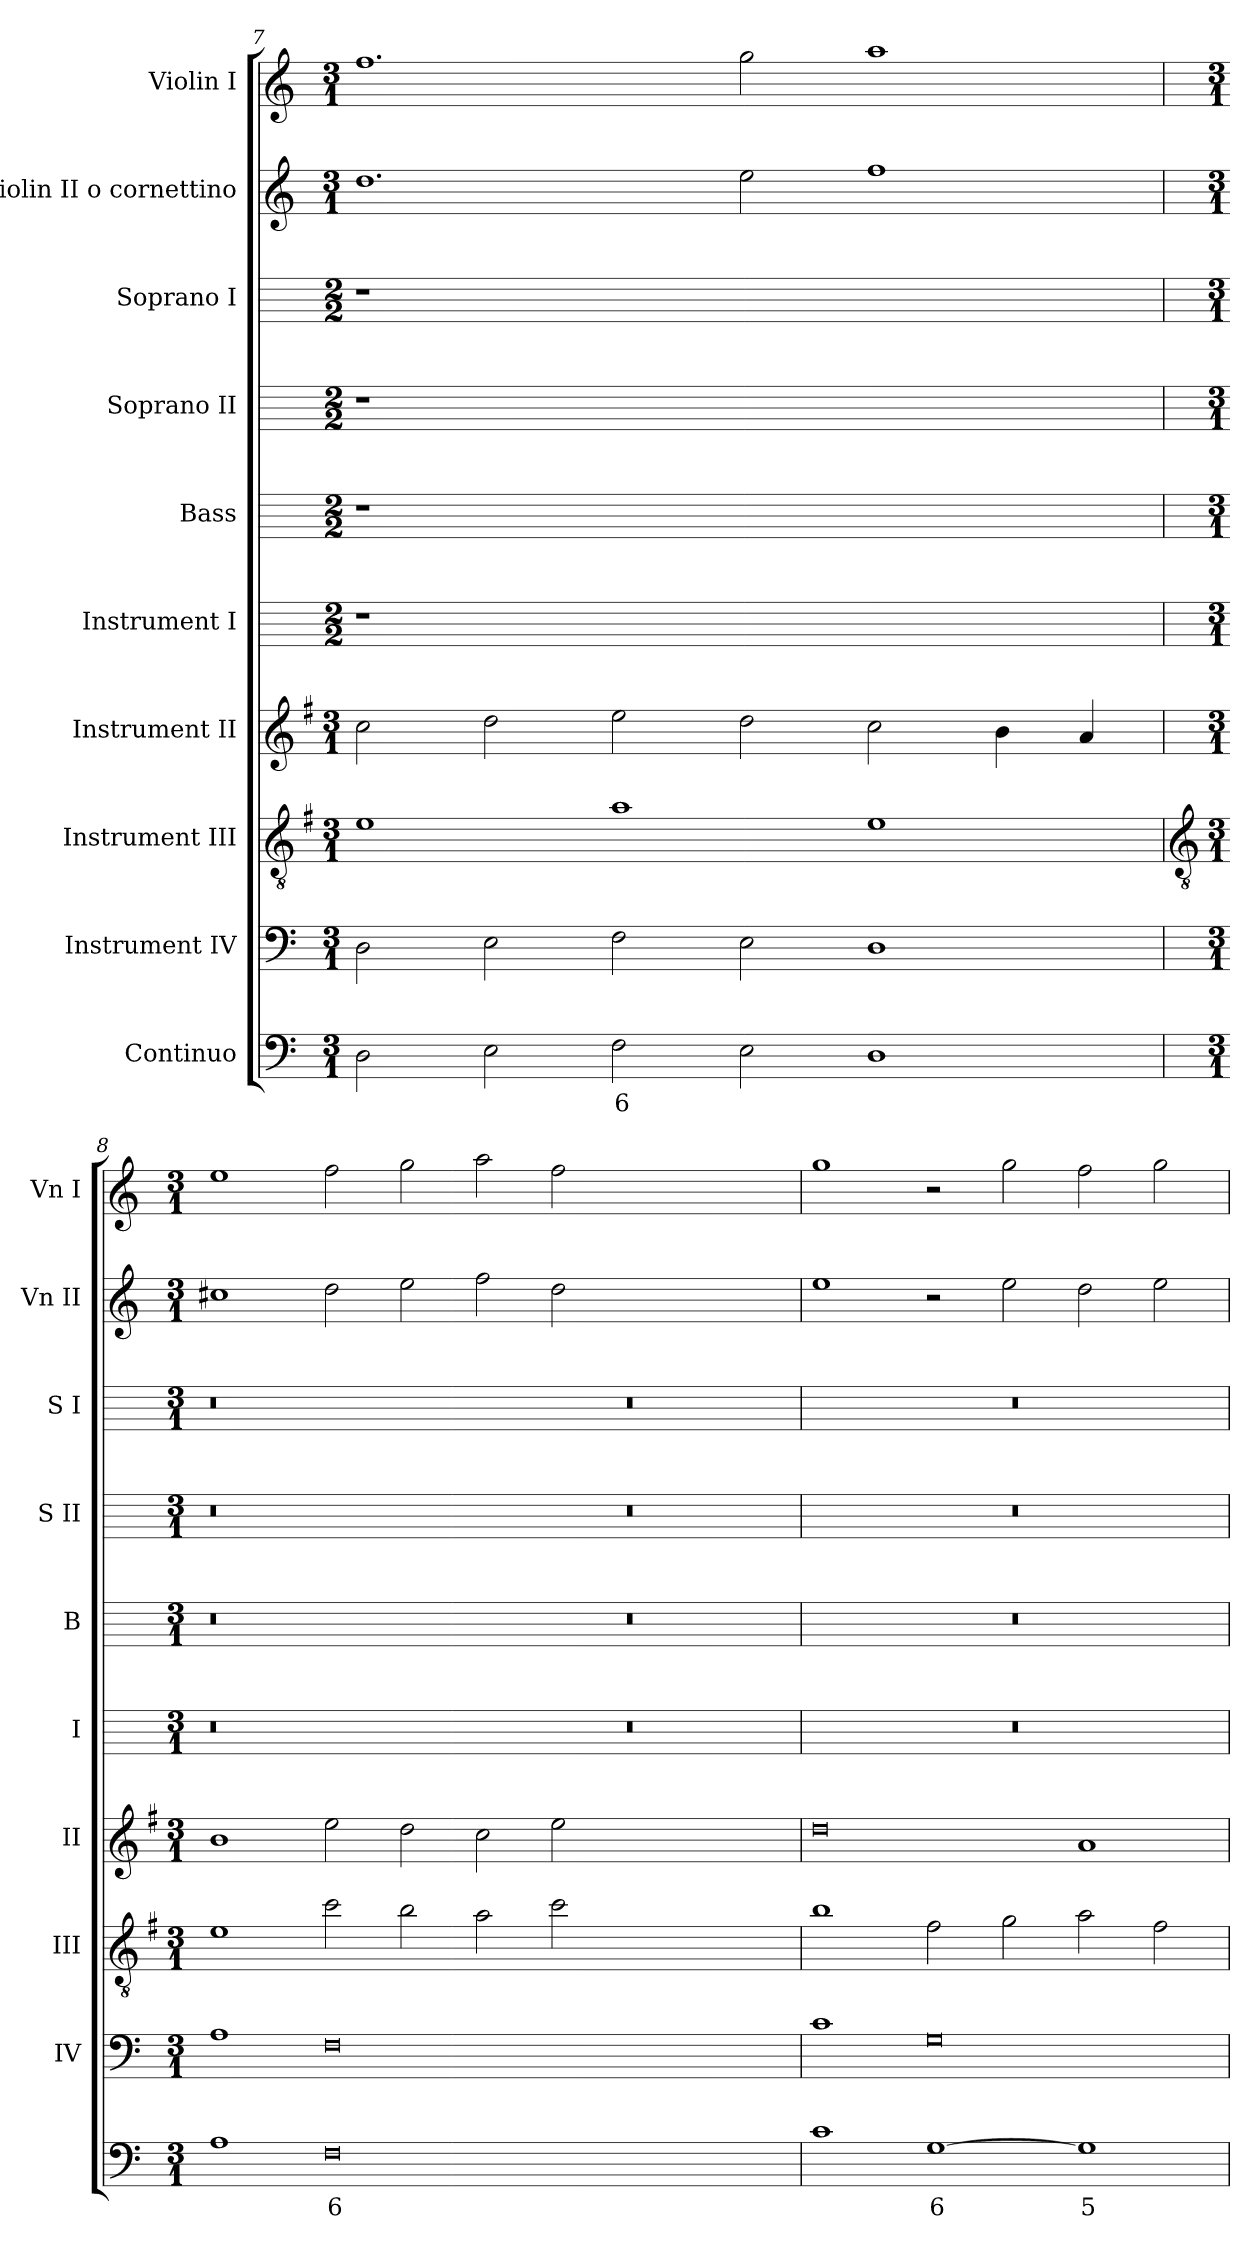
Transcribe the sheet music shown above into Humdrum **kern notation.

**kern	**text	**kern	**kern	**kern	**kern	**kern	**kern	**kern	**kern	**kern
*part10	*part10	*part9	*part8	*part7	*part6	*part5	*part4	*part3	*part2	*part1
*staff10	*staff10	*staff9	*staff8	*staff7	*staff6	*staff5	*staff4	*staff3	*staff2	*staff1
*I"Continuo	*	*I"Instrument IV	*I"Instrument III	*I"Instrument II	*I"Instrument I	*I"Bass	*I"Soprano II	*I"Soprano I	*I"Violin II o cornettino	*I"Violin I
*	*	*I'IV	*I'III	*I'II	*I'I	*I'B	*I'S II	*I'S I	*I'Vn II	*I'Vn I
*clefF4	*	*clefF4	*clefGv2	*clefG2	*	*	*	*	*clefG2	*clefG2
*	*	*	*ITrd4c7	*ITrd4c7	*ITrd4c7	*	*	*	*	*
*k[]	*	*k[]	*k[]	*k[]	*	*	*	*	*k[]	*k[]
*C:	*	*C:	*C:	*C:	*	*	*	*	*C:	*C:
*M3/1	*	*M3/1	*M3/1	*M3/1	*M2/2	*M2/2	*M2/2	*M2/2	*M3/1	*M3/1
=7	=7	=7	=7	=7	=7	=7	=7	=7	=7	=7
2D	.	2D	1A	2f	1r	1r	1r	1r	1.dd	1.ff
2E	.	2E	.	2g	.	.	.	.	.	.
!	!LO:LY:b	!	!	!	!	!	!	!	!	!
2F	6	2F	1d	2a	0ryy	0ryy	0ryy	0ryy	.	.
2E	.	2E	.	2g	.	.	.	.	2ee	2gg
1D	.	1D	1A	2f	.	.	.	.	1ff	1aa
.	.	.	.	4e	.	.	.	.	.	.
.	.	.	.	4d	.	.	.	.	.	.
!!LO:LB:g=z
=8	=8	=8	=8	=8	=8	=8	=8	=8	=8	=8
*	*	*	*clefGv2	*	*	*	*	*	*	*
*M3/1	*	*M3/1	*M3/1	*M3/1	*M3/1	*M3/1	*M3/1	*M3/1	*M3/1	*M3/1
1A	.	1A	1A	1e	0.r	0.r	0.r	0.r	1cc#X	1ee
!	!LO:LY:b	!	!	!	!	!	!	!	!	!
0F	6	0F	2f	2a	.	.	.	.	2dd	2ff
.	.	.	2e	2g	.	.	.	.	2ee	2gg
.	.	.	2d	2f	.	.	.	.	2ff	2aa
.	.	.	2f	2a	.	.	.	.	2dd	2ff
0ryy	.	0ryy	0ryy	0ryy	0r	0r	0r	0r	0ryy	0ryy
=9	=9	=9	=9	=9	=9	=9	=9	=9	=9	=9
1c	.	1c	1e	0g	0.r	0.r	0.r	0.r	1ee	1gg
!	!LO:LY:b	!	!	!	!	!	!	!	!	!
[1G	6	0G	2B	.	.	.	.	.	2r	2r
.	.	.	2c	.	.	.	.	.	2ee	2gg
!	!LO:LY:b	!	!	!	!	!	!	!	!	!
1G]	5	.	2d	1d	.	.	.	.	2dd	2ff
.	.	.	2B	.	.	.	.	.	2ee	2gg
=	=	=	=	=	=	=	=	=	=	=
*-	*-	*-	*-	*-	*-	*-	*-	*-	*-	*-
